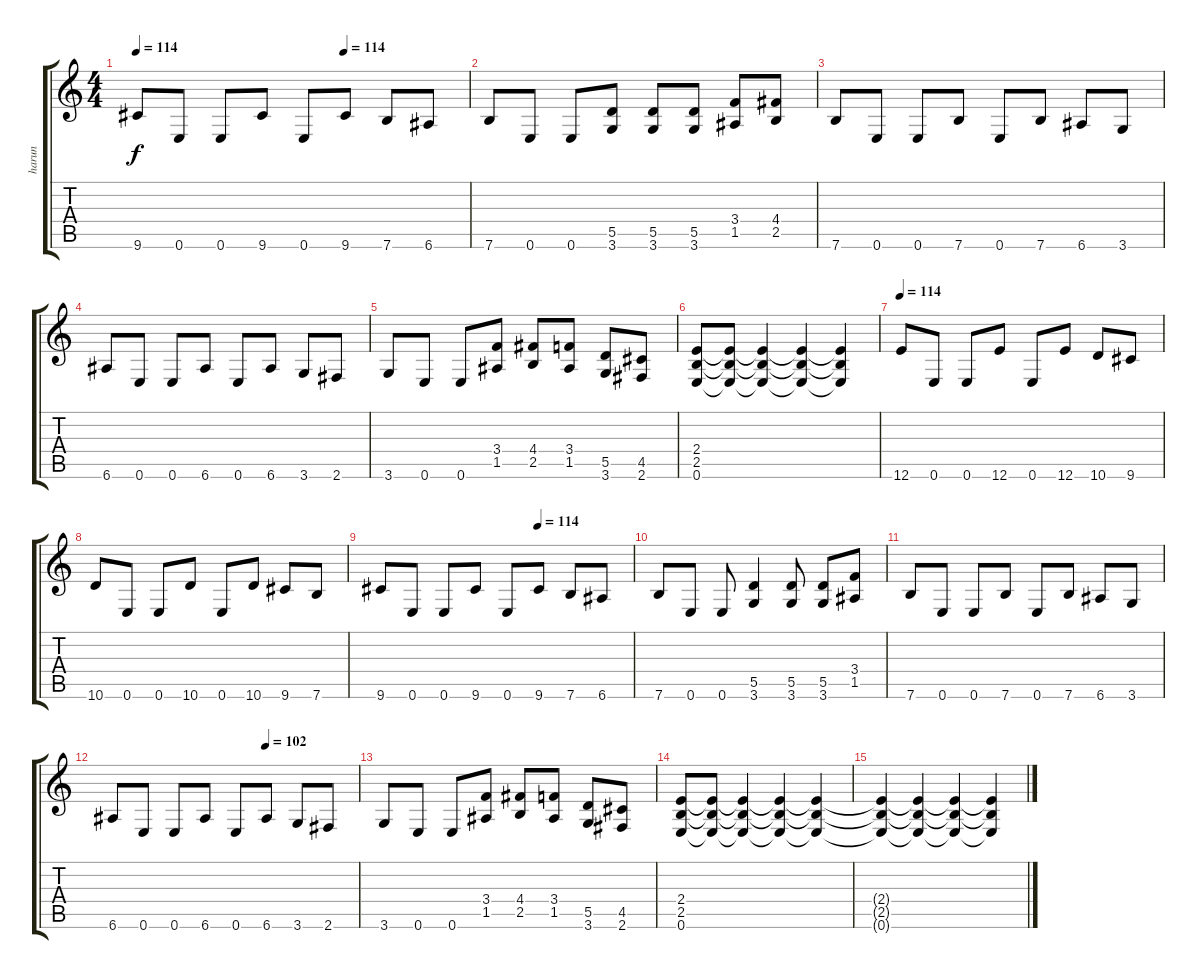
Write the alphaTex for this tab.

\track ("harun" "harun") {instrument overdrivenguitar}
\staff {score tabs}
\tuning (E4 B3 G3 D3 A2 E2) {hide}
\ts (4 4)
\tempo 114
\tempo (114 0.625)
\clef g2
\ks c
9.6.8{dy f} 0.6.8 0.6.8 9.6.8 0.6.8 9.6.8 7.6.8 6.6.8 |
7.6.8 0.6.8 0.6.8 (5.5 3.6).8 (5.5 3.6).8 (5.5 3.6).8 (3.4 1.5).8 (4.4 2.5).8 |
7.6.8 0.6.8 0.6.8 7.6.8 0.6.8 7.6.8 6.6.8 3.6.8 |
6.6.8 0.6.8 0.6.8 6.6.8 0.6.8 6.6.8 3.6.8 2.6.8 |
3.6.8 0.6.8 0.6.8 (3.4 1.5).8 (4.4 2.5).8 (3.4 1.5).8 (5.5 3.6).8 (4.5 2.6).8 |
(2.4 2.5 0.6).8 (2.4{t} 2.5{t} 0.6{t}).8 (2.4{t} 2.5{t} 0.6{t}).4 (2.4{t} 2.5{t} 0.6{t}).4 (2.4{t} 2.5{t} 0.6{t}).4 |
\tempo 114
12.6.8{volume 14 instrument overdrivenguitar} 0.6.8 0.6.8 12.6.8 0.6.8 12.6.8 10.6.8 9.6.8 |
10.6.8 0.6.8 0.6.8 10.6.8 0.6.8 10.6.8 9.6.8 7.6.8 |
\tempo (114 0.625)
9.6.8 0.6.8 0.6.8 9.6.8 0.6.8 9.6.8 7.6.8 6.6.8 |
7.6.8 0.6.8 0.6.8 (5.5 3.6).4 (5.5 3.6).8 (5.5 3.6).8 (3.4 1.5).8 |
7.6.8 0.6.8 0.6.8 7.6.8 0.6.8 7.6.8 6.6.8 3.6.8 |
\tempo (102 0.625)
6.6.8 0.6.8 0.6.8 6.6.8 0.6.8 6.6.8 3.6.8 2.6.8 |
3.6.8 0.6.8 0.6.8 (3.4 1.5).8 (4.4 2.5).8 (3.4 1.5).8 (5.5 3.6).8 (4.5 2.6).8 |
(2.4 2.5 0.6).8 (2.4{t} 2.5{t} 0.6{t}).8 (2.4{t} 2.5{t} 0.6{t}).4 (2.4{t} 2.5{t} 0.6{t}).4 (2.4{t} 2.5{t} 0.6{t}).4 |
(2.4{t} 2.5{t} 0.6{t}).4 (2.4{t} 2.5{t} 0.6{t}).4 (2.4{t} 2.5{t} 0.6{t}).4 (2.4{t} 2.5{t} 0.6{t}).4
